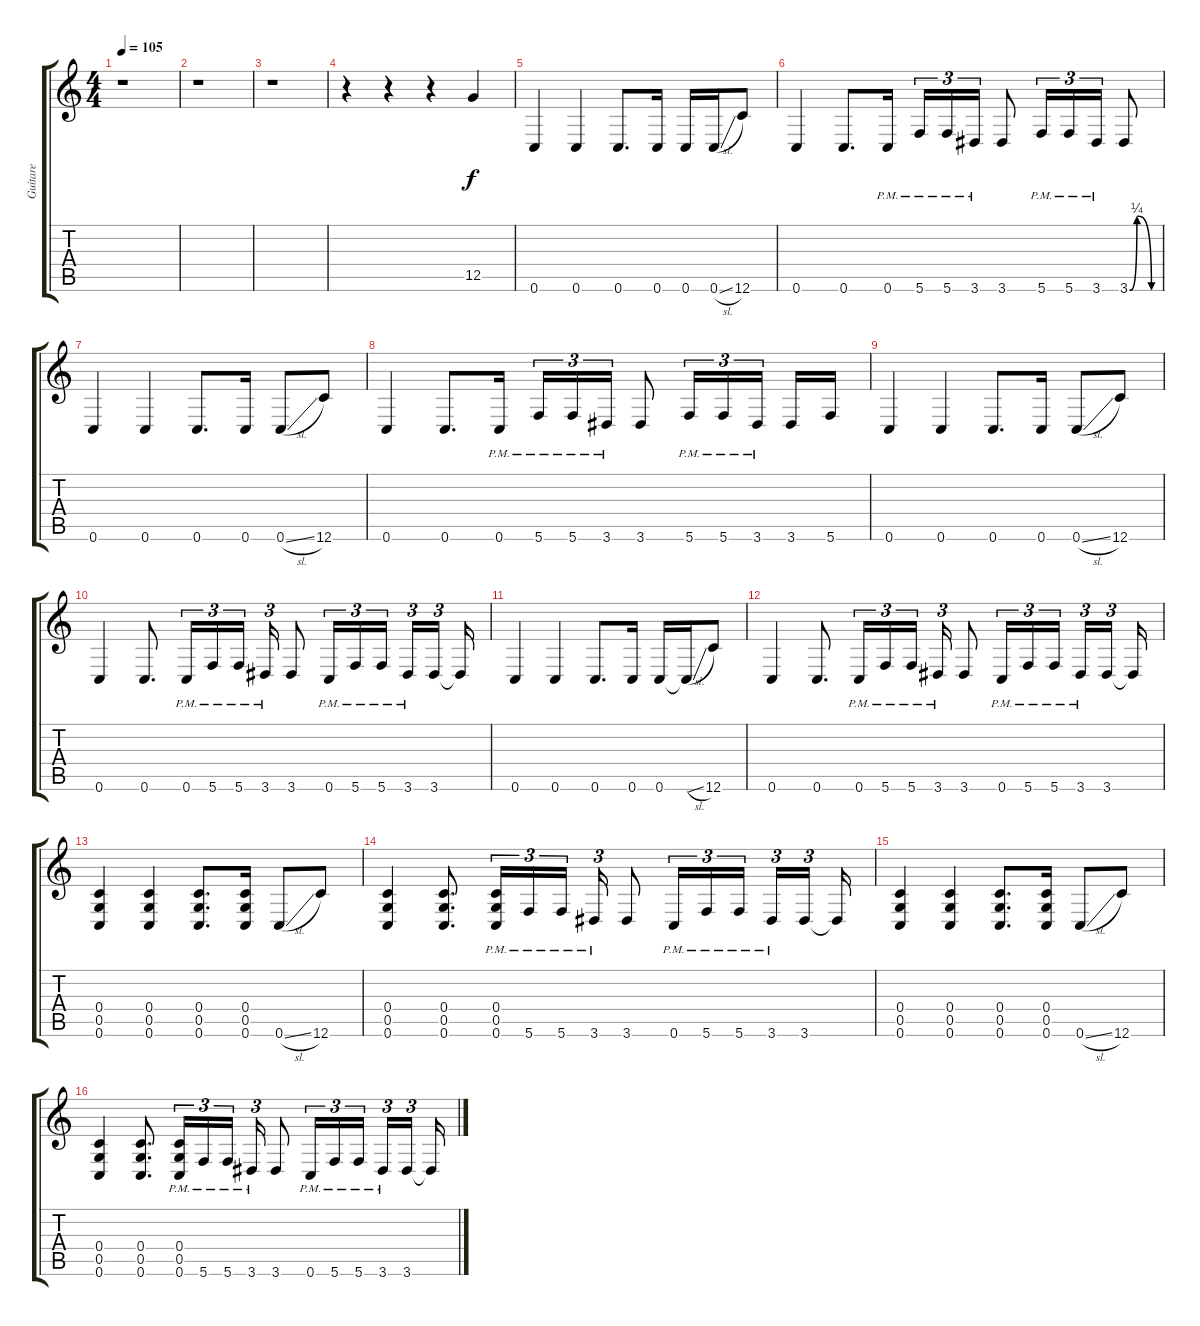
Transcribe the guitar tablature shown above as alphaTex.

\track ("Guitare" "Guitare") {instrument electricguitarclean}
\staff {score tabs}
\tuning (D4 A3 F3 C3 G2 C2) {hide}
\ts (4 4)
\tempo 105
\clef g2
\ks c
r.1{dy f} |
r.1 |
r.1 |
r.4{instrument guitarfretnoise} r.4 r.4 12.5.4 |
0.6.4{volume 16 instrument distortionguitar} 0.6.4 0.6.8{d} 0.6.16 0.6.16 0.6{sl}.16 12.6.8 |
0.6.4 0.6.8{d} 0.6{pm}.16 5.6{pm}.16{tu (3 2)} 5.6{pm}.16{tu (3 2)} 3.6{pm}.16{tu (3 2)} 3.6.8 5.6{pm}.16{tu (3 2)} 5.6{pm}.16{tu (3 2)} 3.6{pm}.16{tu (3 2)} 3.6{be (custom 0 0 15 1 45 0 60 0)}.8 |
0.6.4 0.6.4 0.6.8{d} 0.6.16 0.6{sl}.8 12.6.8 |
0.6.4 0.6.8{d} 0.6{pm}.16 5.6{pm}.16{tu (3 2)} 5.6{pm}.16{tu (3 2)} 3.6{pm}.16{tu (3 2)} 3.6.8 5.6{pm}.16{tu (3 2)} 5.6{pm}.16{tu (3 2)} 3.6{pm}.16{tu (3 2) beam splitsecondary} 3.6.16 5.6.16 |
0.6.4 0.6.4 0.6.8{d} 0.6.16 0.6{sl}.8 12.6.8 |
0.6.4 0.6.8{d} 0.6{pm}.16{tu (3 2)} 5.6{pm}.16{tu (3 2)} 5.6{pm}.16{tu (3 2) beam splitsecondary} 3.6{pm}.16{tu (3 2)} 3.6.8 0.6{pm}.16{tu (3 2)} 5.6{pm}.16{tu (3 2)} 5.6{pm}.16{tu (3 2) beam splitsecondary} 3.6{pm}.16{tu (3 2)} 3.6.16{tu (3 2) beam splitsecondary} 3.6{t}.16 |
0.6.4 0.6.4 0.6.8{d} 0.6.16 0.6.16 0.6{sl t}.16 12.6.8 |
0.6.4 0.6.8{d} 0.6{pm}.16{tu (3 2)} 5.6{pm}.16{tu (3 2)} 5.6{pm}.16{tu (3 2) beam splitsecondary} 3.6{pm}.16{tu (3 2)} 3.6.8 0.6{pm}.16{tu (3 2)} 5.6{pm}.16{tu (3 2)} 5.6{pm}.16{tu (3 2) beam splitsecondary} 3.6{pm}.16{tu (3 2)} 3.6.16{tu (3 2) beam splitsecondary} 3.6{t}.16 |
(0.4 0.5 0.6).4 (0.4 0.5 0.6).4 (0.4 0.5 0.6).8{d} (0.4 0.5 0.6).16 0.6{sl}.8 12.6.8 |
(0.4 0.5 0.6).4 (0.4 0.5 0.6).8{d} (0.4 0.5 0.6{pm}).16{tu (3 2)} 5.6{pm}.16{tu (3 2)} 5.6{pm}.16{tu (3 2) beam splitsecondary} 3.6{pm}.16{tu (3 2)} 3.6.8 0.6{pm}.16{tu (3 2)} 5.6{pm}.16{tu (3 2)} 5.6{pm}.16{tu (3 2) beam splitsecondary} 3.6{pm}.16{tu (3 2)} 3.6.16{tu (3 2) beam splitsecondary} 3.6{t}.16 |
(0.4 0.5 0.6).4 (0.4 0.5 0.6).4 (0.4 0.5 0.6).8{d} (0.4 0.5 0.6).16 0.6{sl}.8 12.6.8 |
(0.4 0.5 0.6).4 (0.4 0.5 0.6).8{d} (0.4 0.5 0.6{pm}).16{tu (3 2)} 5.6{pm}.16{tu (3 2)} 5.6{pm}.16{tu (3 2) beam splitsecondary} 3.6{pm}.16{tu (3 2)} 3.6.8 0.6{pm}.16{tu (3 2)} 5.6{pm}.16{tu (3 2)} 5.6{pm}.16{tu (3 2) beam splitsecondary} 3.6{pm}.16{tu (3 2)} 3.6.16{tu (3 2) beam splitsecondary} 3.6{t}.16
